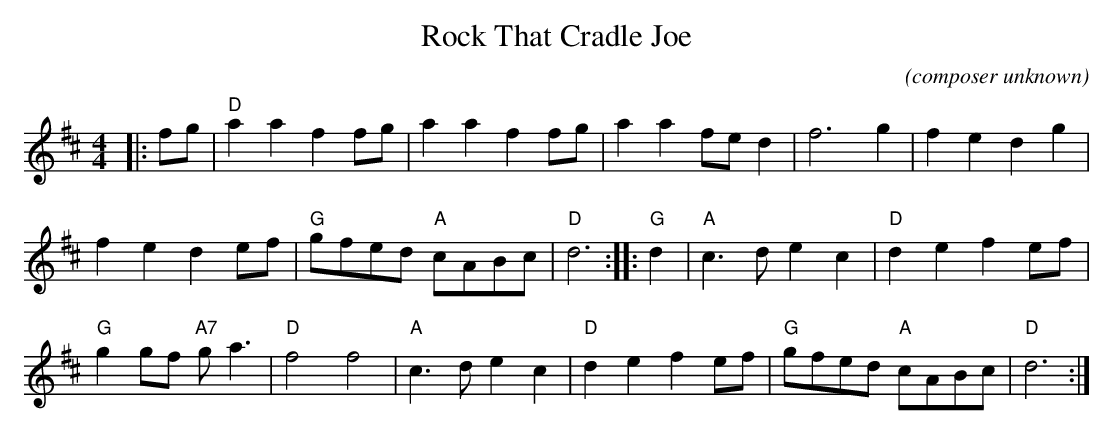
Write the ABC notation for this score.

X:1
T: Rock That Cradle Joe
C: (composer unknown)
M: 4/4
L: C
K: D
|: fg |\
"D"a2a2 f2fg | a2a2 f2fg | a2a2 fed2 | f6 g2 |\
f2e2 d2g2 |
f2e2 d2ef | "G"gfed "A"cABc | "D"d6 :: "G"d2 |\
"A"c3d e2c2 | "D"d2e2 f2ef |
"G"g2gf "A7"ga3 | "D"f4 f4 |\
"A"c3d e2c2 | "D"d2e2 f2ef | "G"gfed "A"cABc | "D"d6 :|
